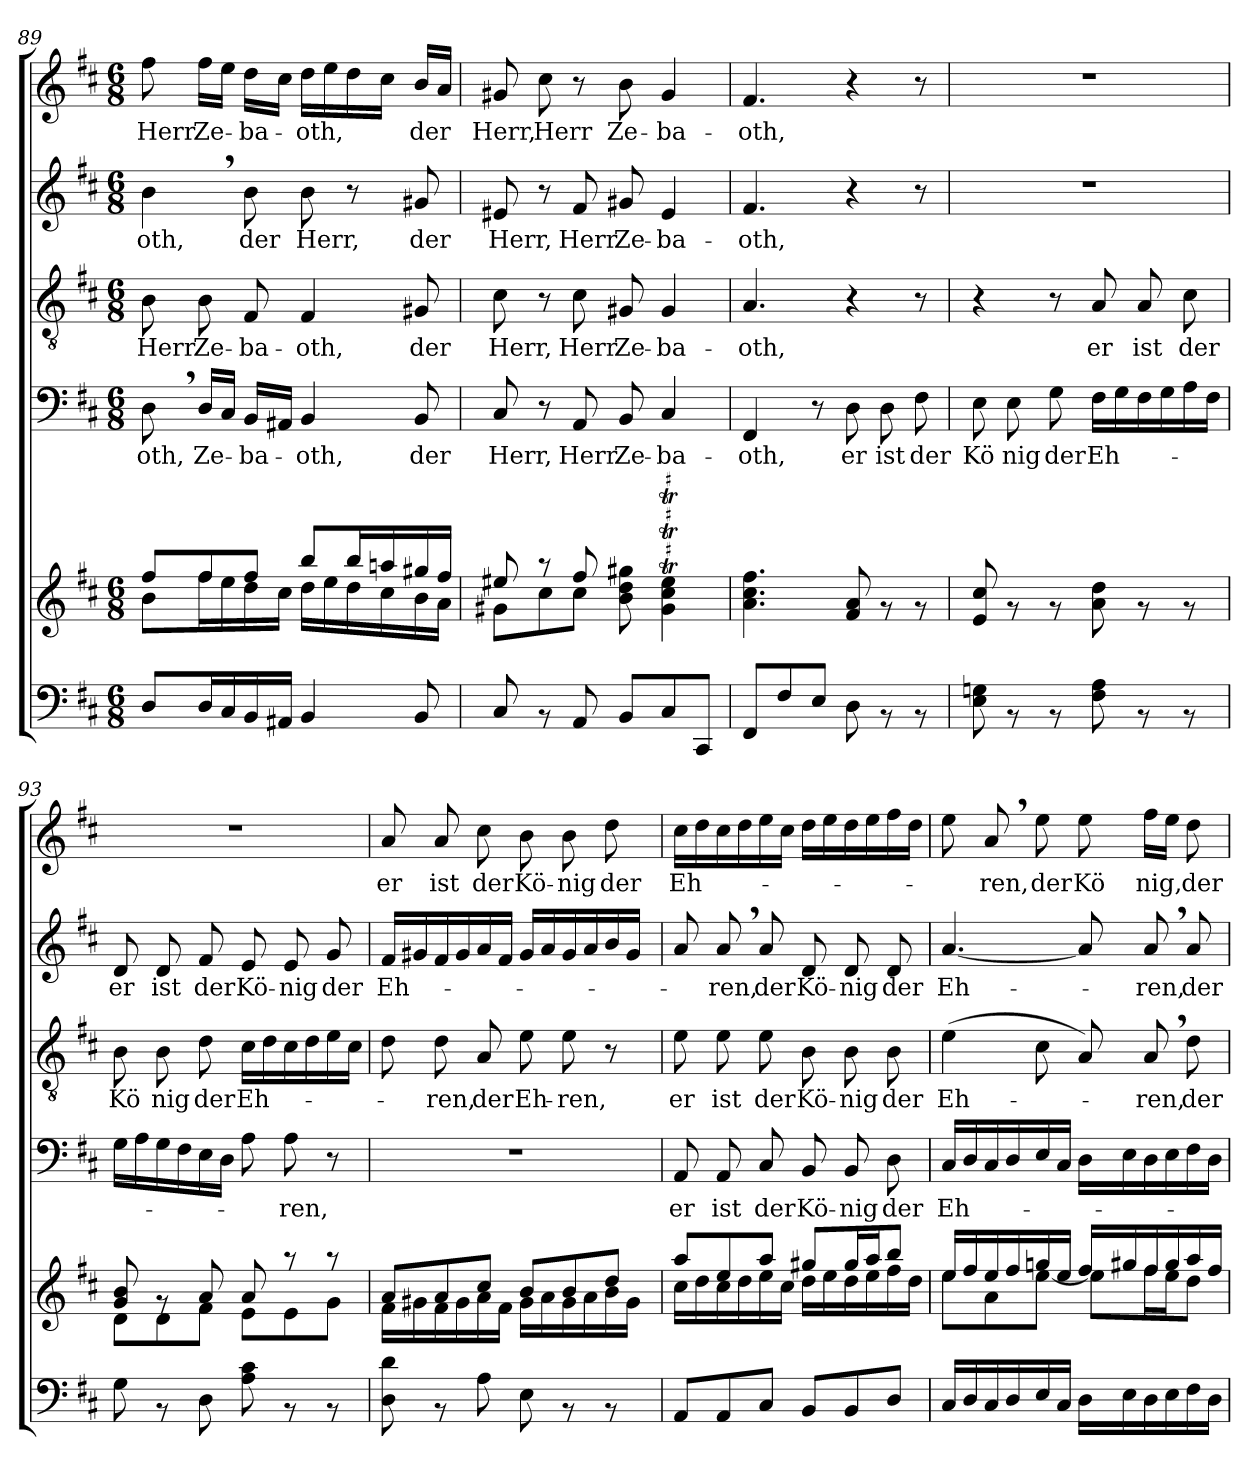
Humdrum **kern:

**kern	**kern	**kern	**text	**kern	**text	**kern	**text	**kern	**text
*part5	*part5	*part4	*part4	*part3	*part3	*part2	*part2	*part1	*part1
*staff6	*staff5	*staff4	*staff4	*staff3	*staff3	*staff2	*staff2	*staff1	*staff1
*clefF4	*clefG2	*clefF4	*	*clefGv2	*	*clefG2	*	*clefG2	*
*k[f#c#]	*k[f#c#]	*k[f#c#]	*	*k[f#c#]	*	*k[f#c#]	*	*k[f#c#]	*
*D:	*D:	*D:	*	*D:	*	*D:	*	*D:	*
*M6/8	*M6/8	*M6/8	*	*M6/8	*	*M6/8	*	*M6/8	*
=89	=89	=89	=89	=89	=89	=89	=89	=89	=89
*	*^	*	*	*	*	*	*	*	*
8D/L	8ff#/L	8b\L	8D,\	-oth,	8B\	Herr	4b,\	-oth,	8ff#\	Herr
16D/L	8ff#/	16ff#\L	16D/LL	Ze-	8B\	Ze-	.	.	16ff#\LL	Ze-
16C#/	.	16ee\	16C#/JJ	.	.	.	.	.	16ee\JJ	.
16BB/	8ff#/J	16dd\	16BB/LL	-ba-	8F#/	-ba-	8b\	der	16dd\LL	-ba-
16AA#X/JJ	.	16cc#\JJ	16AA#X/JJ	.	.	.	.	.	16cc#\JJ	.
4BB/	8bb/L	16dd\LL	4BB/	-oth,	4F#/	-oth,	8b\	Herr,	16dd\LL	-oth,
.	.	16ee\	.	.	.	.	.	.	16ee\	.
.	16bb/L	16dd\	.	.	.	.	8r	.	16dd\	.
.	16aan/	16cc#\	.	.	.	.	.	.	16cc#\JJ	.
8BB/	16gg#X/	16b\	8BB/	der	8G#X/	der	8g#X/	der	16b/LL	der
.	16ff#/JJ	16a\JJ	.	.	.	.	.	.	16a/JJ	.
!!LO:LB:g=z
=90	=90	=90	=90	=90	=90	=90	=90	=90	=90	=90
8C#/	8ee#X/	8g#X\L	8C#/	Herr,	8c#\	Herr,	8e#X/	Herr,	8g#X/	Herr,
8rBB	8raa	8cc#\	8r	.	8r	.	8r	.	8cc#\	Herr
8AA/	8ff#/	8cc#\J	8AA/	Herr	8c#\	Herr	8f#/	Herr	8r	.
8BB/L	8b\ 8dd\ 8gg#X\	4.ryy	8BB/	Ze-	8G#X/	Ze-	8g#X/	Ze-	8b\	Ze-
8C#/	4g#\T 4cc#\T 4ee#\T	.	4C#/	-ba-	4G#/	-ba-	4e#/	-ba-	4g#/	-ba-
8CC#/J	.	.	.	.	.	.	.	.	.	.
*	*v	*v	*	*	*	*	*	*	*	*
=91	=91	=91	=91	=91	=91	=91	=91	=91	=91
8FF#/L	4.a\ 4.cc#\ 4.ff#\	4FF#/	-oth,	4.A/	-oth,	4.f#/	-oth,	4.f#/	-oth,
8F#/	.	.	.	.	.	.	.	.	.
8E/J	.	8r	.	.	.	.	.	.	.
8D\	8f#/ 8a/	8D\	er	4r	.	4r	.	4r	.
8rBB	8rg	8D\	ist	.	.	.	.	.	.
8rBB	8rg	8F#\	der	8r	.	8r	.	8r	.
=92	=92	=92	=92	=92	=92	=92	=92	=92	=92
8E\ 8Gn\	8e/ 8cc#/	8E\	Kö	4r	.	2.r	.	2.r	.
8rBB	8rg	8E\	nig	.	.	.	.	.	.
8rBB	8rg	8G\	der	8r	.	.	.	.	.
8F#\ 8A\	8a\ 8dd\	16F#\LL	Eh-	8A/	er	.	.	.	.
.	.	16G\	.	.	.	.	.	.	.
8rBB	8rg	16F#\	.	8A/	ist	.	.	.	.
.	.	16G\	.	.	.	.	.	.	.
8rBB	8rg	16A\	.	8c#\	der	.	.	.	.
.	.	16F#\JJ	.	.	.	.	.	.	.
!!LO:PB:g=z
=93	=93	=93	=93	=93	=93	=93	=93	=93	=93
*	*^	*	*	*	*	*	*	*	*
8G\	8g/ 8b/	8d\L	16G\LL	.	8B\	Kö	8d/	er	2.r	.
.	.	.	16A\	.	.	.	.	.	.	.
8rBB	8rg	8d\	16G\	.	8B\	nig	8d/	ist	.	.
.	.	.	16F#\	.	.	.	.	.	.	.
8D\	8a/	8f#\J	16E\	.	8d\	der	8f#/	der	.	.
.	.	.	16D\JJ	.	.	.	.	.	.	.
8A\ 8c#\	8a/	8e\L	8A\	.	16c#\LL	Eh-	8e/	Kö-	.	.
.	.	.	.	.	16d\	.	.	.	.	.
8rBB	8raa	8e\	8A\	-ren,	16c#\	.	8e/	-nig	.	.
.	.	.	.	.	16d\	.	.	.	.	.
8rBB	8raa	8g\J	8r	.	16e\	.	8g/	der	.	.
.	.	.	.	.	16c#\JJ	.	.	.	.	.
=94	=94	=94	=94	=94	=94	=94	=94	=94	=94	=94
8D\ 8d\	8a/L	16f#\LL	2.r	.	8d\	.	16f#/LL	Eh-	8a/	er
.	.	16g#X\	.	.	.	.	16g#X/	.	.	.
8rBB	8a/	16f#\	.	.	8d\	-ren,	16f#/	.	8a/	ist
.	.	16g#\	.	.	.	.	16g#/	.	.	.
8A\	8cc#/J	16a\	.	.	8A/	der	16a/	.	8cc#\	der
.	.	16f#\JJ	.	.	.	.	16f#/JJ	.	.	.
8E\	8b/L	16g#\LL	.	.	8e\	Eh-	16g#/LL	.	8b\	Kö-
.	.	16a\	.	.	.	.	16a/	.	.	.
8rBB	8b/	16g#\	.	.	8e\	-ren,	16g#/	.	8b\	-nig
.	.	16a\	.	.	.	.	16a/	.	.	.
8rBB	8dd/J	16b\	.	.	8r	.	16b/	.	8dd\	der
.	.	16g#\JJ	.	.	.	.	16g#/JJ	.	.	.
=95	=95	=95	=95	=95	=95	=95	=95	=95	=95	=95
8AA/L	8aa/L	16cc#\LL	8AA/	er	8e\	er	8a/	.	16cc#\LL	Eh-
.	.	16dd\	.	.	.	.	.	.	16dd\	.
8AA/	8ee/	16cc#\	8AA/	ist	8e\	ist	8a,/	-ren,	16cc#\	.
.	.	16dd\	.	.	.	.	.	.	16dd\	.
8C#/J	8aa/J	16ee\	8C#/	der	8e\	der	8a/	der	16ee\	.
.	.	16cc#\JJ	.	.	.	.	.	.	16cc#\JJ	.
8BB/L	8gg#X/L	16dd\LL	8BB/	Kö-	8B\	Kö-	8d/	Kö-	16dd\LL	.
.	.	16ee\	.	.	.	.	.	.	16ee\	.
8BB/	16gg#/L	16dd\	8BB/	-nig	8B\	-nig	8d/	-nig	16dd\	.
.	16aa/J	16ee\	.	.	.	.	.	.	16ee\	.
8D/J	8bb/J	16ff#\	8D\	der	8B\	der	8d/	der	16ff#\	.
.	.	16dd\JJ	.	.	.	.	.	.	16dd\JJ	.
!!LO:LB:g=z
=96	=96	=96	=96	=96	=96	=96	=96	=96	=96	=96
16C#/LL	16ee/LL	8ee\L	16C#/LL	Eh­-	(>4e\	Eh-	[4.a/	Eh-	8ee\	.
16D/	16ff#/	.	16D/	.	.	.	.	.	.	.
16C#/	16ee/	8a\	16C#/	.	.	.	.	.	8a,/	-ren,
16D/	16ff#/	.	16D/	.	.	.	.	.	.	.
16E/	16ggn/	[8ee\J	16E/	.	8c#\	.	.	.	8ee\	der
16C#/JJ	16ee/JJ	.	16C#/JJ	.	.	.	.	.	.	.
16D\LL	16ff#/LL	8ee\L]	16D\LL	.	8A/)	.	8a/]	.	8ee\	Kö
16E\	16gg#X/	.	16E\	.	.	.	.	.	.	.
16D\	16ff#/	16ff#\L	16D\	.	8A,/	-ren,	8a,/	-ren,	16ff#\LL	nig,
16E\	16gg#/	16ee\J	16E\	.	.	.	.	.	16ee\JJ	.
16F#\	16aa/	8dd\J	16F#\	.	8d\	der	8a/	der	8dd\	der
16D\JJ	16ff#/JJ	.	16D\JJ	.	.	.	.	.	.	.
*	*v	*v	*	*	*	*	*	*	*	*
=	=	=	=	=	=	=	=	=	=
*-	*-	*-	*-	*-	*-	*-	*-	*-	*-
